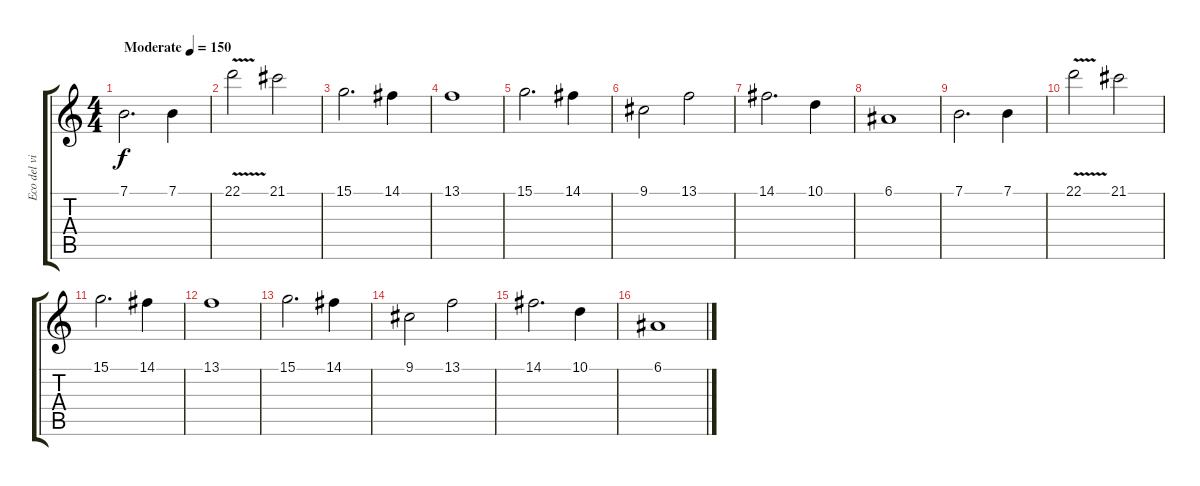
\track ("Eco del violin" "Eco del vi") {instrument tremolostrings}
\staff {score tabs}
\tuning (E4 B3 G3 D3 A2 E2) {hide}
\ts (4 4)
\tempo (150 "Moderate")
\clef g2
\ks c
7.1.2{d dy f instrument tremolostrings} 7.1.4 |
22.1{v}.2 21.1.2 |
15.1.2{d} 14.1.4 |
13.1.1 |
15.1.2{d} 14.1.4 |
9.1.2 13.1.2 |
14.1.2{d} 10.1.4 |
6.1.1 |
7.1.2{d} 7.1.4 |
22.1{v}.2 21.1.2 |
15.1.2{d} 14.1.4 |
13.1.1 |
15.1.2{d} 14.1.4 |
9.1.2 13.1.2 |
14.1.2{d} 10.1.4 |
6.1.1
